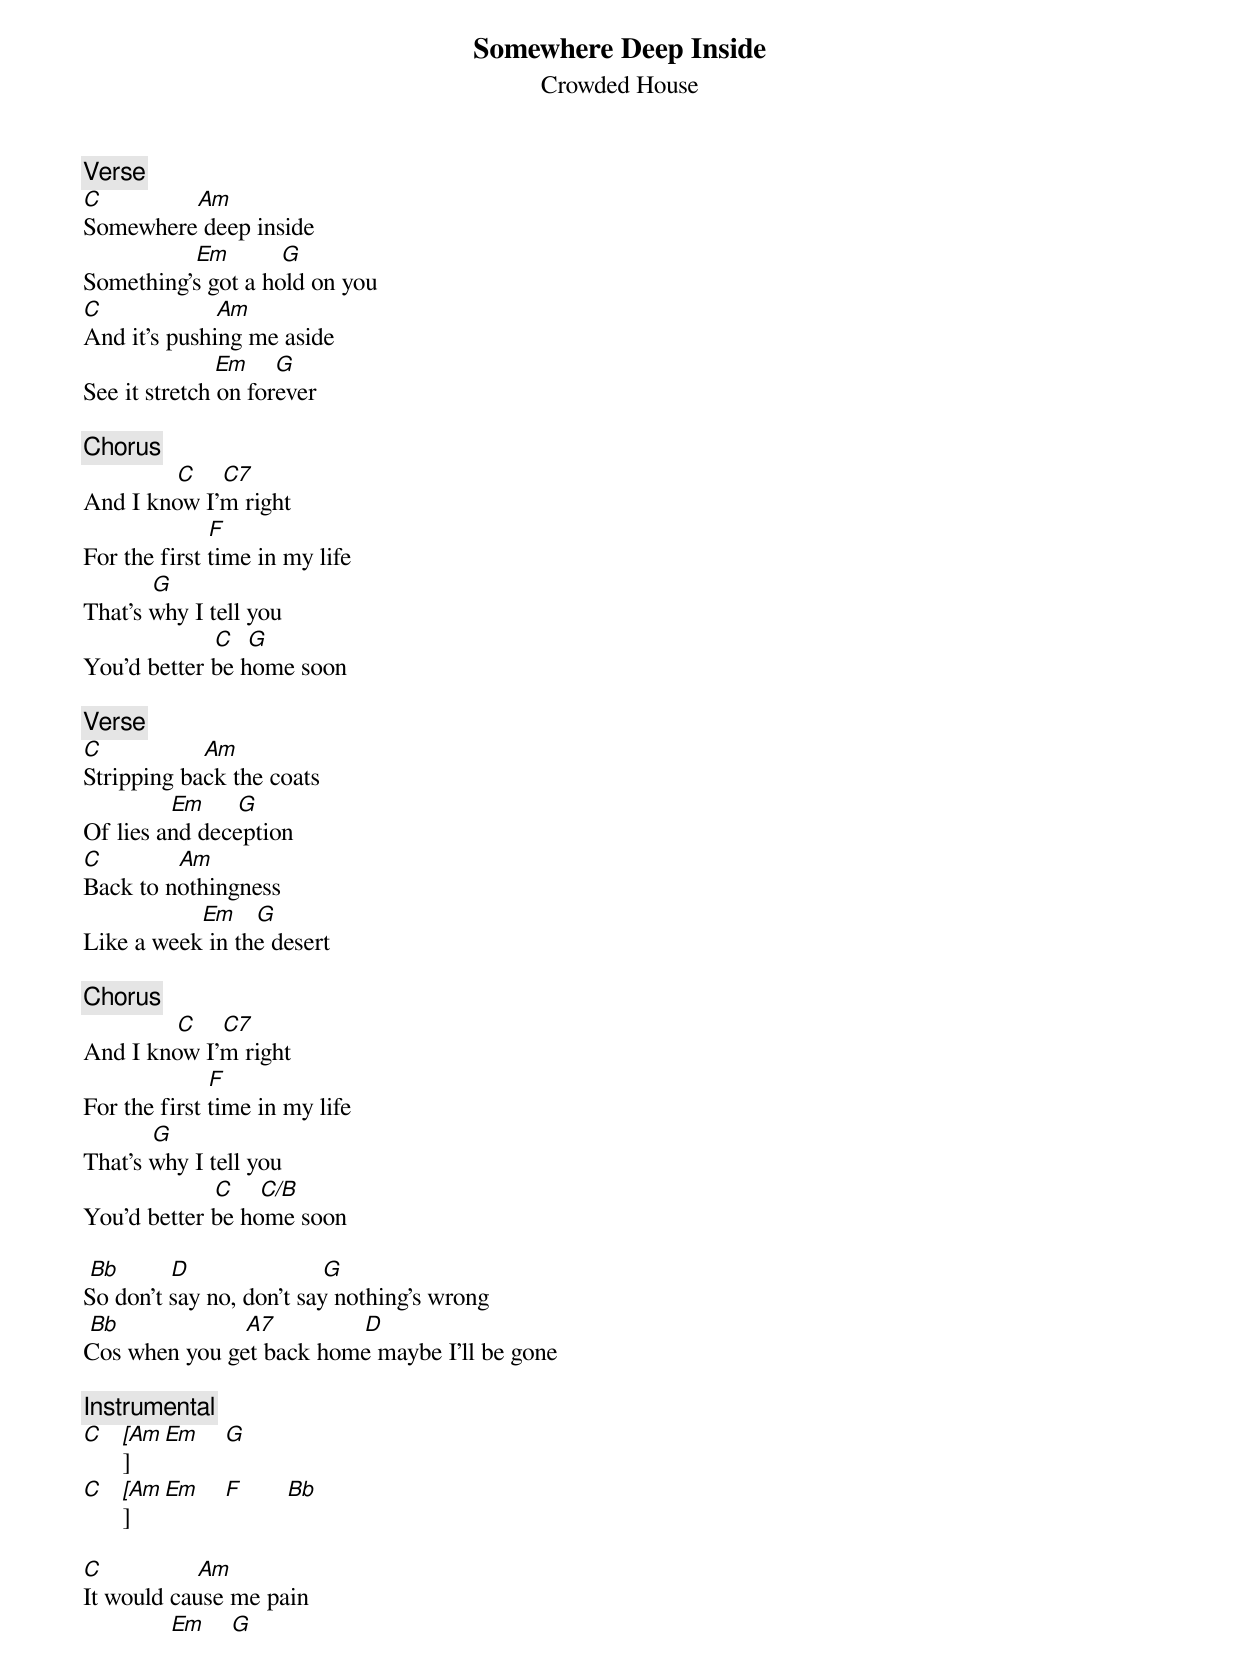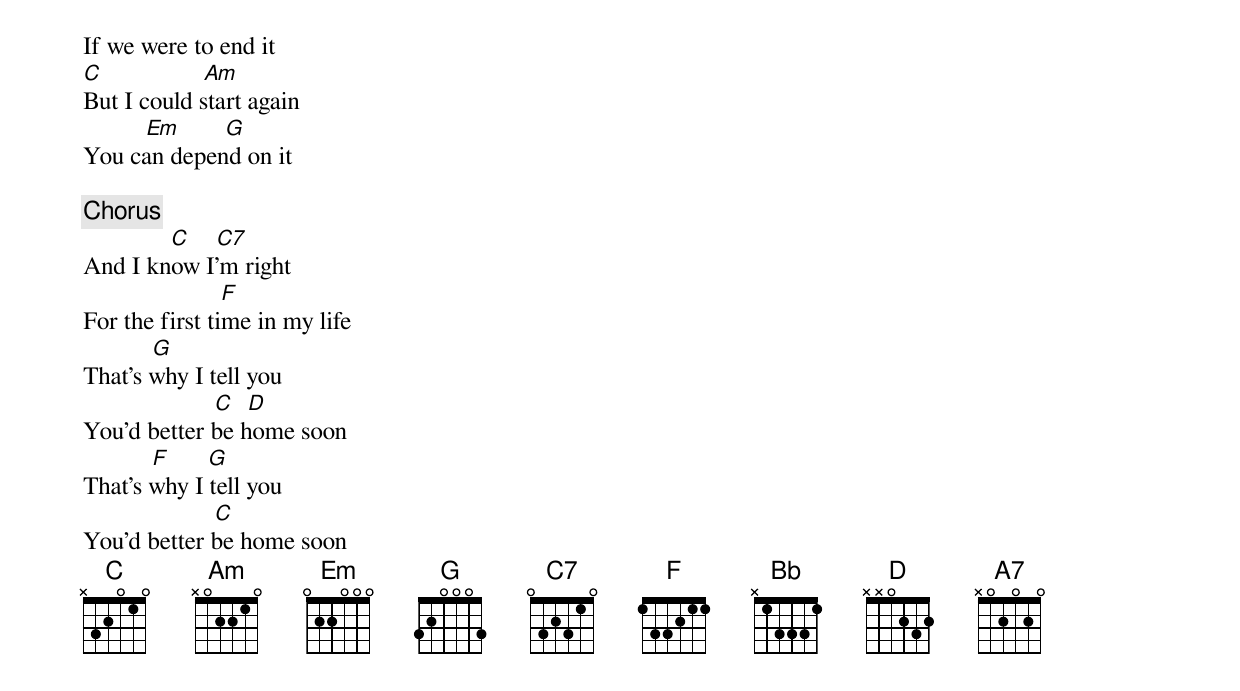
{t: Somewhere Deep Inside}
{st: Crowded House}

{c: Verse}
[C]               [Am]
Somewhere deep inside
                  [Em]        [G]
Something's got a hold on you
[C]                  [Am]
And it's pushing me aside
                     [Em]    [G]
See it stretch on forever

{c: Chorus}
               [C]    [C7]
And I know I'm right
                    [F]
For the first time in my life
           [G]
That's why I tell you
                     [C]  [G]
You'd better be home soon

{c: Verse}
[C]                [Am]
Stripping back the coats
              [Em]     [G]
Of lies and deception
[C]            [Am]
Back to nothingness
                   [Em]   [G]
Like a week in the desert

{c: Chorus}
               [C]    [C7]
And I know I'm right
                    [F]
For the first time in my life
           [G]
That's why I tell you
                     [C]    [C/B]
You'd better be home soon

 [Bb]        [D]                     [G]
So don't say no, don't say nothing's wrong
 [Bb]                    [A7]              [D]
Cos when you get back home maybe I'll be gone

{c: Instrumental}
[C]   [[Am]]     [Em]    [G]
[C]   [[Am]]     [Em]    [F]       [Bb]

[C]               [Am]
It would cause me pain
              [Em]    [G]
If we were to end it
[C]                [Am]
But I could start again
          [Em]       [G]
You can depend on it

{c: Chorus}
              [C]    [C7]
And I know I'm right
                      [F]
For the first time in my life
           [G]
That's why I tell you
                     [C]  [D]
You'd better be home soon
           [F]      [G]
That's why I tell you
                     [C]
You'd better be home soon
